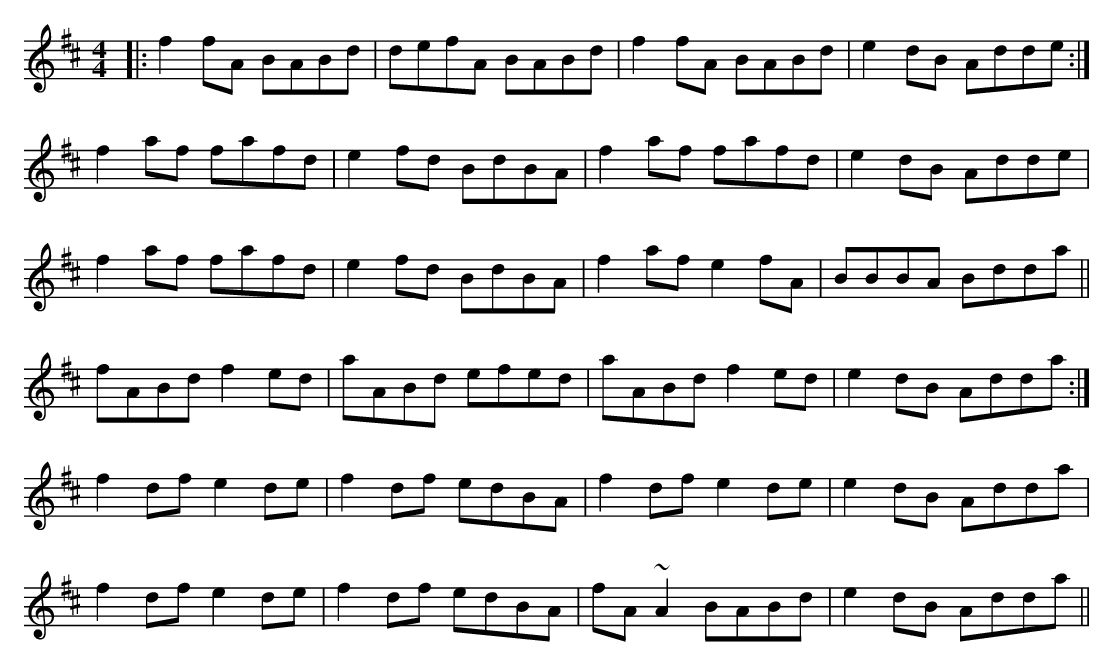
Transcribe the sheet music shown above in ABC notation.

X:1
M:4/4
K:D
|:f2 fA BABd|defA BABd|f2 fA BABd|e2 dB Adde:|
f2 af fafd|e2 fd BdBA|f2 af fafd|e2 dB Adde|
f2 af fafd|e2 fd BdBA|f2 af e2 fA|BBBA Bdda||
fABd f2 ed|aABd efed|aABd f2 ed|e2 dB Adda:|
f2 df e2 de|f2 df edBA|f2 df e2 de|e2 dB Adda|
f2 df e2 de|f2 df edBA|fA ~A2 BABd|e2 dB Adda||
